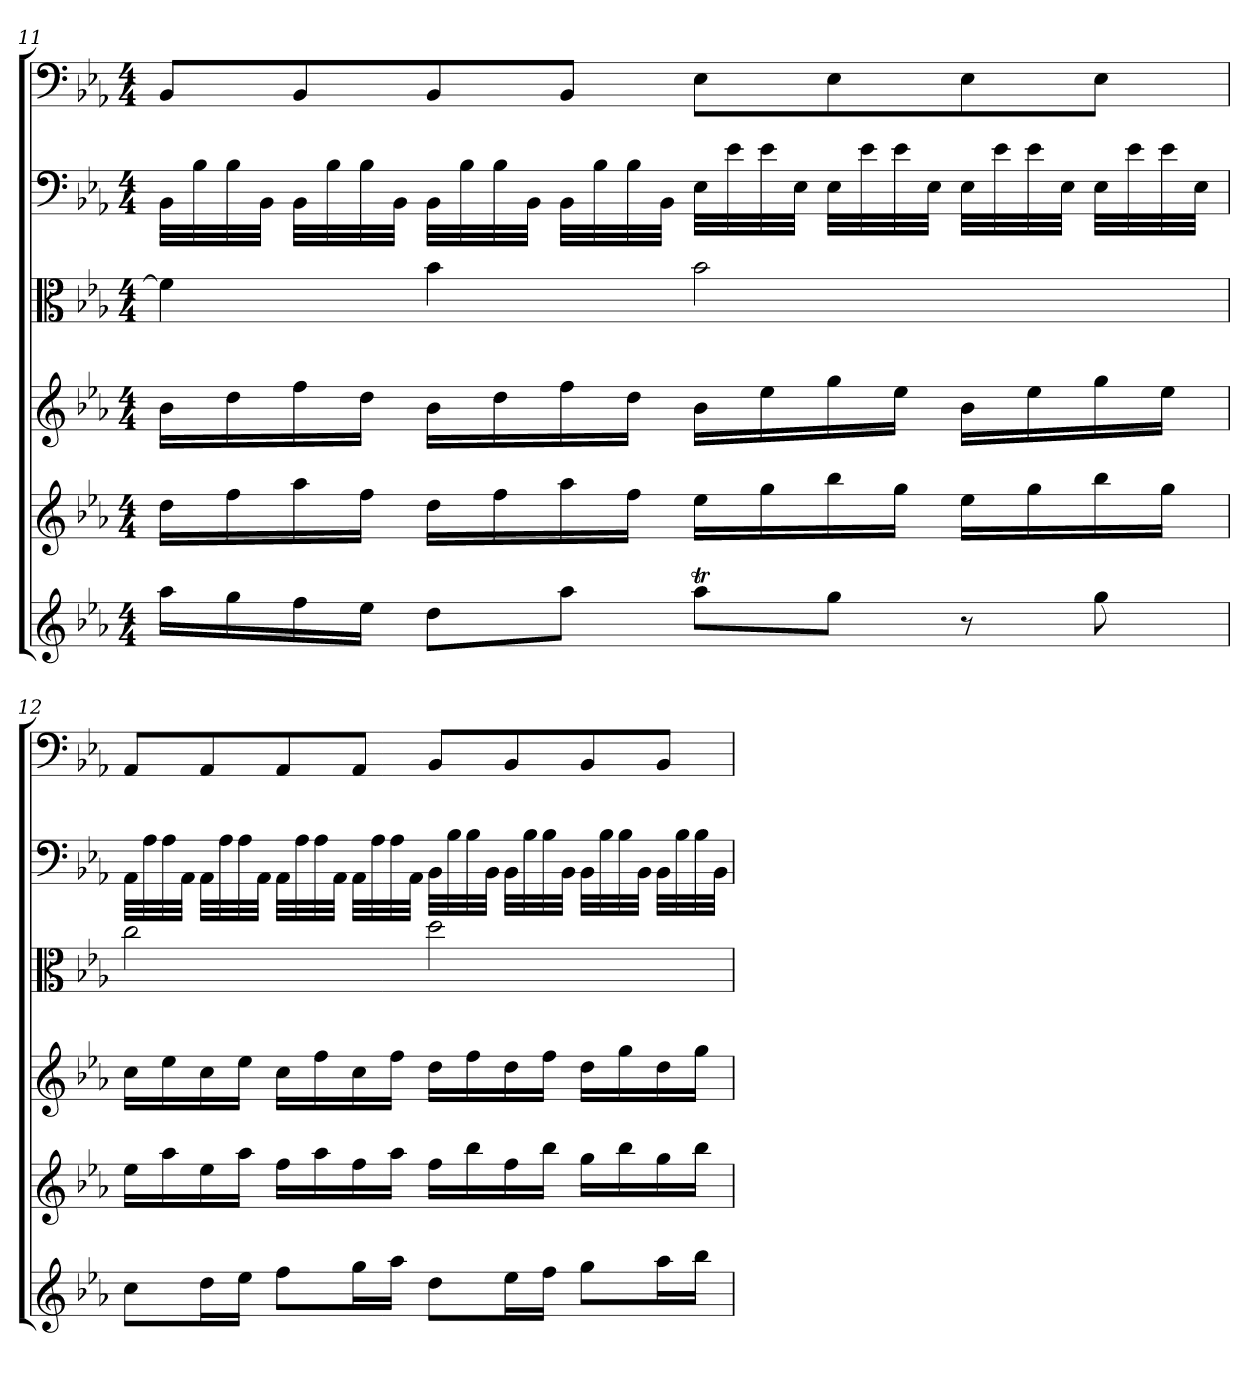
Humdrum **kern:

**kern	**kern	**kern	**kern	**kern	**kern
*part6	*part5	*part4	*part3	*part2	*part1
*staff6	*staff5	*staff4	*staff3	*staff2	*staff1
*clefG2	*clefG2	*clefG2	*clefC3	*clefF4	*clefF4
*k[b-e-a-]	*k[b-e-a-]	*k[b-e-a-]	*k[b-e-a-]	*k[b-e-a-]	*k[b-e-a-]
*E-:	*E-:	*E-:	*E-:	*E-:	*E-:
*M4/4	*M4/4	*M4/4	*M4/4	*M4/4	*M4/4
=11	=11	=11	=11	=11	=11
16aa-\LL	16dd\LL	16b-\LL	4f\]	32BB-\LLL	8BB-/L
.	.	.	.	32B-\	.
16gg\	16ff\	16dd\	.	32B-\	.
.	.	.	.	32BB-\JJJ	.
16ff\	16aa-\	16ff\	.	32BB-\LLL	8BB-/
.	.	.	.	32B-\	.
16ee-\JJ	16ff\JJ	16dd\JJ	.	32B-\	.
.	.	.	.	32BB-\JJJ	.
8dd\L	16dd\LL	16b-\LL	4b-\	32BB-\LLL	8BB-/
.	.	.	.	32B-\	.
.	16ff\	16dd\	.	32B-\	.
.	.	.	.	32BB-\JJJ	.
8aa-\J	16aa-\	16ff\	.	32BB-\LLL	8BB-/J
.	.	.	.	32B-\	.
.	16ff\JJ	16dd\JJ	.	32B-\	.
.	.	.	.	32BB-\JJJ	.
8aa-T\L	16ee-\LL	16b-\LL	2b-\	32E-\LLL	8E-\L
.	.	.	.	32e-\	.
.	16gg\	16ee-\	.	32e-\	.
.	.	.	.	32E-\JJJ	.
8gg\J	16bb-\	16gg\	.	32E-\LLL	8E-\
.	.	.	.	32e-\	.
.	16gg\JJ	16ee-\JJ	.	32e-\	.
.	.	.	.	32E-\JJJ	.
8r	16ee-\LL	16b-\LL	.	32E-\LLL	8E-\
.	.	.	.	32e-\	.
.	16gg\	16ee-\	.	32e-\	.
.	.	.	.	32E-\JJJ	.
8gg\	16bb-\	16gg\	.	32E-\LLL	8E-\J
.	.	.	.	32e-\	.
.	16gg\JJ	16ee-\JJ	.	32e-\	.
.	.	.	.	32E-\JJJ	.
=12	=12	=12	=12	=12	=12
8cc\L	16ee-\LL	16cc\LL	2cc\	32AA-\LLL	8AA-/L
.	.	.	.	32A-\	.
.	16aa-\	16ee-\	.	32A-\	.
.	.	.	.	32AA-\JJJ	.
16dd\L	16ee-\	16cc\	.	32AA-\LLL	8AA-/
.	.	.	.	32A-\	.
16ee-\JJ	16aa-\JJ	16ee-\JJ	.	32A-\	.
.	.	.	.	32AA-\JJJ	.
8ff\L	16ff\LL	16cc\LL	.	32AA-\LLL	8AA-/
.	.	.	.	32A-\	.
.	16aa-\	16ff\	.	32A-\	.
.	.	.	.	32AA-\JJJ	.
16gg\L	16ff\	16cc\	.	32AA-\LLL	8AA-/J
.	.	.	.	32A-\	.
16aa-\JJ	16aa-\JJ	16ff\JJ	.	32A-\	.
.	.	.	.	32AA-\JJJ	.
8dd\L	16ff\LL	16dd\LL	2dd\	32BB-\LLL	8BB-/L
.	.	.	.	32B-\	.
.	16bb-\	16ff\	.	32B-\	.
.	.	.	.	32BB-\JJJ	.
16ee-\L	16ff\	16dd\	.	32BB-\LLL	8BB-/
.	.	.	.	32B-\	.
16ff\JJ	16bb-\JJ	16ff\JJ	.	32B-\	.
.	.	.	.	32BB-\JJJ	.
8gg\L	16gg\LL	16dd\LL	.	32BB-\LLL	8BB-/
.	.	.	.	32B-\	.
.	16bb-\	16gg\	.	32B-\	.
.	.	.	.	32BB-\JJJ	.
16aa-\L	16gg\	16dd\	.	32BB-\LLL	8BB-/J
.	.	.	.	32B-\	.
16bb-\JJ	16bb-\JJ	16gg\JJ	.	32B-\	.
.	.	.	.	32BB-\JJJ	.
=	=	=	=	=	=
*-	*-	*-	*-	*-	*-
